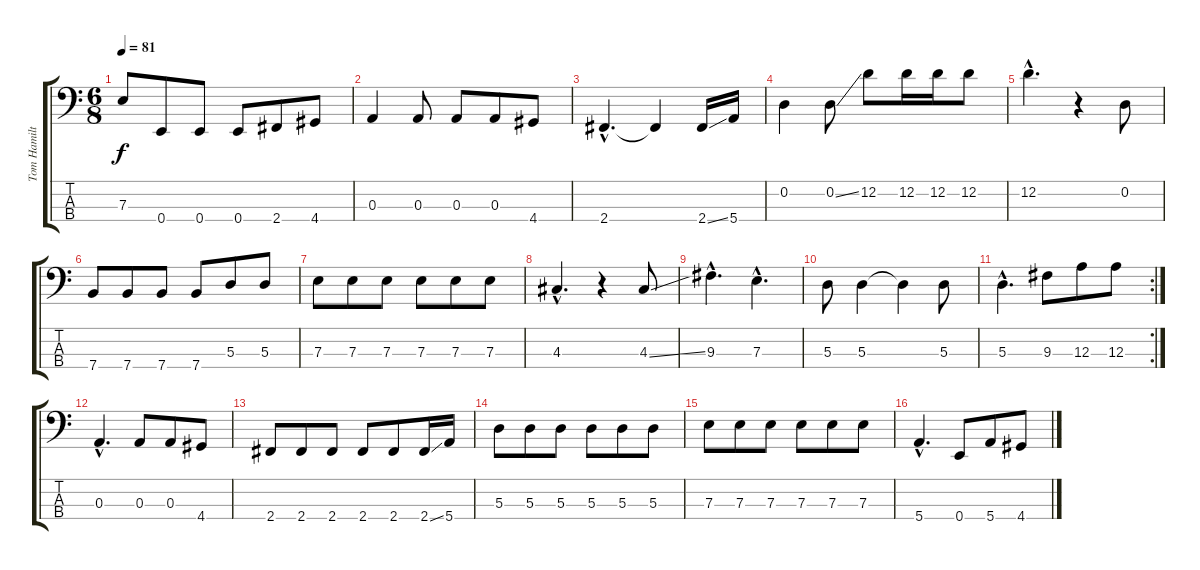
\track ("Tom Hamilton" "Tom Hamilt") {instrument electricbasspick}
\staff {score tabs}
\tuning (G2 D2 A1 E1) {hide}
\ts (6 8)
\tempo 81
\clef f4
\ks c
7.3.8{dy f} 0.4.8 0.4.8 0.4.8 2.4.8 4.4.8 |
0.3.4 0.3.8 0.3.8 0.3.8 4.4.8 |
2.4{hac}.4{d} 2.4{t}.4 2.4{ss}.16 5.4.16 |
0.2.4 0.2{ss}.8 12.2.8 12.2.16 12.2.16 12.2.8 |
12.2{hac}.4{d} r.4 0.2.8 |
7.4.8 7.4.8 7.4.8 7.4.8 5.3.8 5.3.8 |
7.3.8 7.3.8 7.3.8 7.3.8 7.3.8 7.3.8 |
4.3{hac}.4{d} r.4 4.3{ss}.8 |
9.3{hac}.4{d} 7.3{hac}.4{d} |
5.3.8 5.3.4 5.3{t}.4 5.3.8 |
\rc 2
5.3{hac}.4{d} 9.3.8 12.3.8 12.3.8 |
0.3{hac}.4{d} 0.3.8 0.3.8 4.4.8 |
2.4.8 2.4.8 2.4.8 2.4.8 2.4.8 2.4{ss}.16 5.4.16 |
5.3.8 5.3.8 5.3.8 5.3.8 5.3.8 5.3.8 |
7.3.8 7.3.8 7.3.8 7.3.8 7.3.8 7.3.8 |
5.4{hac}.4{d} 0.4.8 5.4.8 4.4.8
